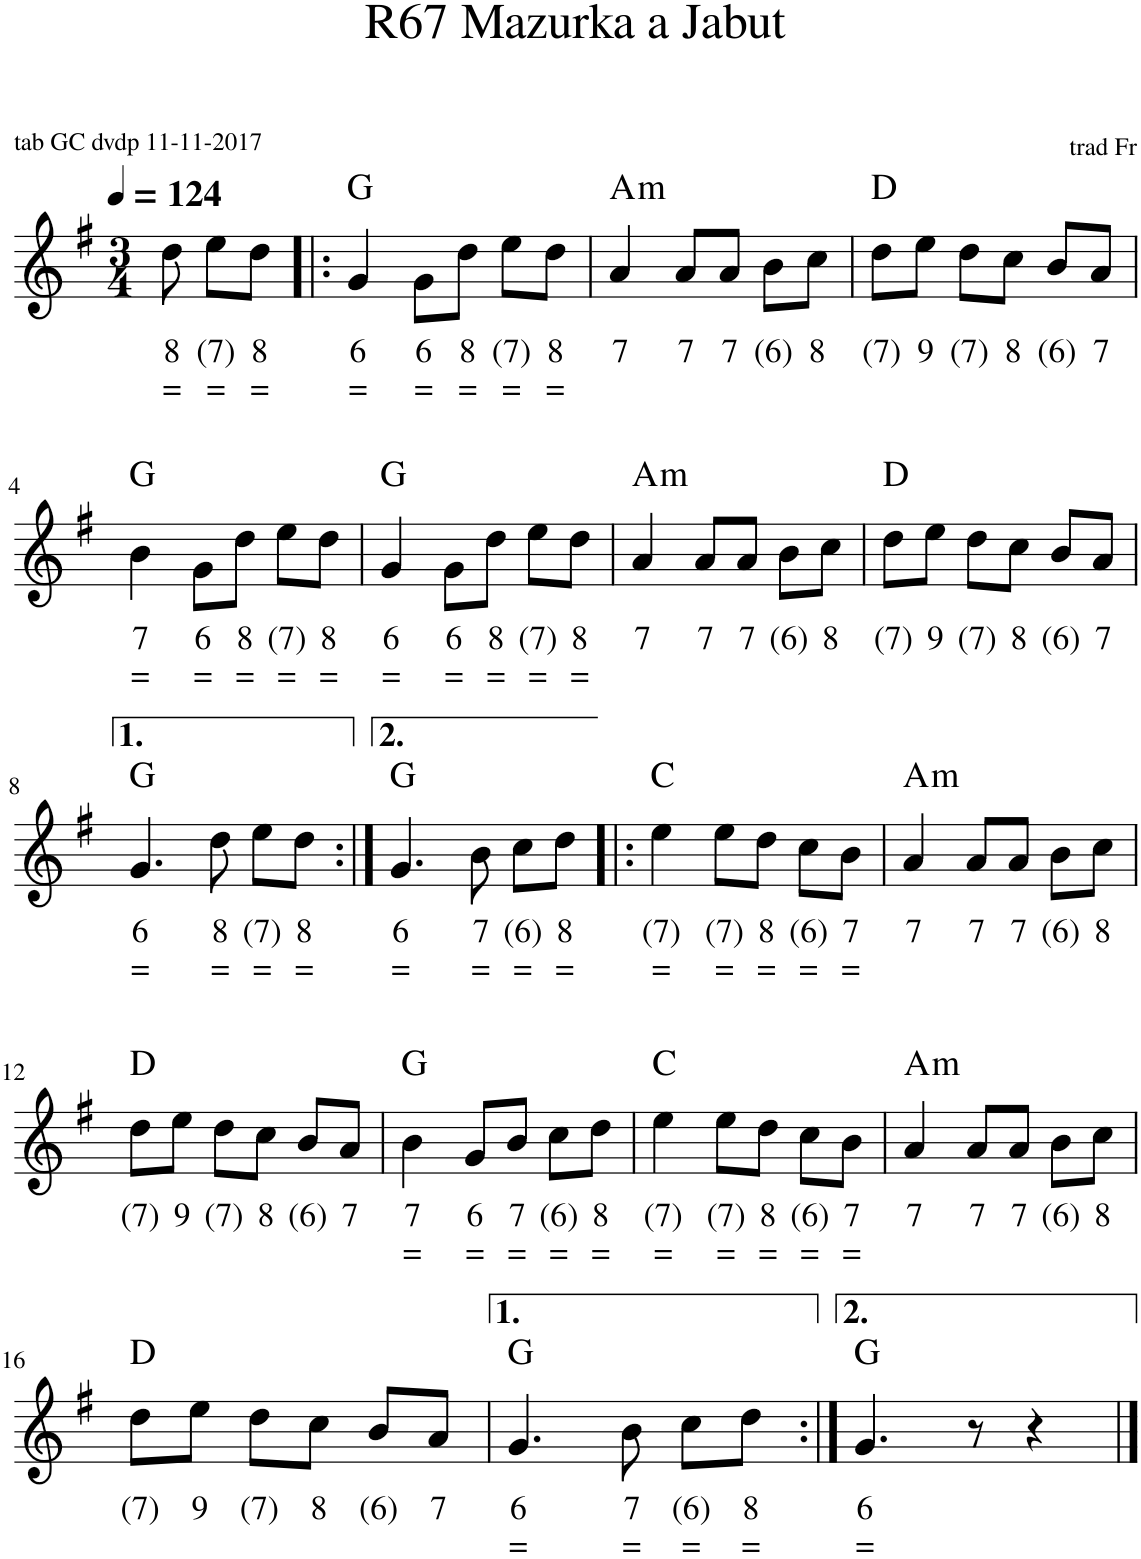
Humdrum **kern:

**kern	**text	**text	**harte
*part1	*part1	*part1	*part1
*staff1	*staff1	*staff1	*
*I"Stem	*	*	*
*I'Stm.	*	*	*
*clefG2	*	*	*
*k[f#]	*	*	*
*M3/4	*	*	*
*MM124	*	*	*
=	=	=	=
!	!LO:LY:b	!LO:LY:b	!
8dd\	8	=	.
!	!LO:LY:b	!LO:LY:b	!
8ee\L	(7)	=	.
!	!LO:LY:b	!LO:LY:b	!
8dd\J	8	=	.
=1!|:	=1!|:	=1!|:	=1!|:
!	!LO:LY:b	!LO:LY:b	!
4g/	6	=	G:maj
!	!LO:LY:b	!LO:LY:b	!
8g\L	6	=	.
!	!LO:LY:b	!LO:LY:b	!
8dd\J	8	=	.
!	!LO:LY:b	!LO:LY:b	!
8ee\L	(7)	=	.
!	!LO:LY:b	!LO:LY:b	!
8dd\J	8	=	.
=2	=2	=2	=2
!	!LO:LY:b	!	!LO:H:kt=m
4a/	7	.	A:min
!	!LO:LY:b	!	!
8a/L	7	.	.
!	!LO:LY:b	!	!
8a/J	7	.	.
!	!LO:LY:b	!	!
8b\L	(6)	.	.
!	!LO:LY:b	!	!
8cc\J	8	.	.
=3	=3	=3	=3
!	!LO:LY:b	!	!
8dd\L	(7)	.	D:maj
!	!LO:LY:b	!	!
8ee\J	9	.	.
!	!LO:LY:b	!	!
8dd\L	(7)	.	.
!	!LO:LY:b	!	!
8cc\J	8	.	.
!	!LO:LY:b	!	!
8b/L	(6)	.	.
!	!LO:LY:b	!	!
8a/J	7	.	.
!!LO:LB:g=z
=4	=4	=4	=4
!	!LO:LY:b	!LO:LY:b	!
4b\	7	=	G:maj
!	!LO:LY:b	!LO:LY:b	!
8g\L	6	=	.
!	!LO:LY:b	!LO:LY:b	!
8dd\J	8	=	.
!	!LO:LY:b	!LO:LY:b	!
8ee\L	(7)	=	.
!	!LO:LY:b	!LO:LY:b	!
8dd\J	8	=	.
=5	=5	=5	=5
!	!LO:LY:b	!LO:LY:b	!
4g/	6	=	G:maj
!	!LO:LY:b	!LO:LY:b	!
8g\L	6	=	.
!	!LO:LY:b	!LO:LY:b	!
8dd\J	8	=	.
!	!LO:LY:b	!LO:LY:b	!
8ee\L	(7)	=	.
!	!LO:LY:b	!LO:LY:b	!
8dd\J	8	=	.
=6	=6	=6	=6
!	!LO:LY:b	!	!LO:H:kt=m
4a/	7	.	A:min
!	!LO:LY:b	!	!
8a/L	7	.	.
!	!LO:LY:b	!	!
8a/J	7	.	.
!	!LO:LY:b	!	!
8b\L	(6)	.	.
!	!LO:LY:b	!	!
8cc\J	8	.	.
=7	=7	=7	=7
!	!LO:LY:b	!	!
8dd\L	(7)	.	D:maj
!	!LO:LY:b	!	!
8ee\J	9	.	.
!	!LO:LY:b	!	!
8dd\L	(7)	.	.
!	!LO:LY:b	!	!
8cc\J	8	.	.
!	!LO:LY:b	!	!
8b/L	(6)	.	.
!	!LO:LY:b	!	!
8a/J	7	.	.
!!LO:LB:g=z
=8	=8	=8	=8
!	!LO:LY:b	!LO:LY:b	!
4.g/	6	=	G:maj
!	!LO:LY:b	!LO:LY:b	!
8dd\	8	=	.
!	!LO:LY:b	!LO:LY:b	!
8ee\L	(7)	=	.
!	!LO:LY:b	!LO:LY:b	!
8dd\J	8	=	.
=9:|!	=9:|!	=9:|!	=9:|!
!	!LO:LY:b	!LO:LY:b	!
4.g/	6	=	G:maj
!	!LO:LY:b	!LO:LY:b	!
8b\	7	=	.
!	!LO:LY:b	!LO:LY:b	!
8cc\L	(6)	=	.
!	!LO:LY:b	!LO:LY:b	!
8dd\J	8	=	.
=10!|:	=10!|:	=10!|:	=10!|:
!	!LO:LY:b	!LO:LY:b	!
4ee\	(7)	=	C:maj
!	!LO:LY:b	!LO:LY:b	!
8ee\L	(7)	=	.
!	!LO:LY:b	!LO:LY:b	!
8dd\J	8	=	.
!	!LO:LY:b	!LO:LY:b	!
8cc\L	(6)	=	.
!	!LO:LY:b	!LO:LY:b	!
8b\J	7	=	.
=11	=11	=11	=11
!	!LO:LY:b	!	!LO:H:kt=m
4a/	7	.	A:min
!	!LO:LY:b	!	!
8a/L	7	.	.
!	!LO:LY:b	!	!
8a/J	7	.	.
!	!LO:LY:b	!	!
8b\L	(6)	.	.
!	!LO:LY:b	!	!
8cc\J	8	.	.
!!LO:LB:g=z
=12	=12	=12	=12
!	!LO:LY:b	!	!
8dd\L	(7)	.	D:maj
!	!LO:LY:b	!	!
8ee\J	9	.	.
!	!LO:LY:b	!	!
8dd\L	(7)	.	.
!	!LO:LY:b	!	!
8cc\J	8	.	.
!	!LO:LY:b	!	!
8b/L	(6)	.	.
!	!LO:LY:b	!	!
8a/J	7	.	.
=13	=13	=13	=13
!	!LO:LY:b	!LO:LY:b	!
4b\	7	=	G:maj
!	!LO:LY:b	!LO:LY:b	!
8g/L	6	=	.
!	!LO:LY:b	!LO:LY:b	!
8b/J	7	=	.
!	!LO:LY:b	!LO:LY:b	!
8cc\L	(6)	=	.
!	!LO:LY:b	!LO:LY:b	!
8dd\J	8	=	.
=14	=14	=14	=14
!	!LO:LY:b	!LO:LY:b	!
4ee\	(7)	=	C:maj
!	!LO:LY:b	!LO:LY:b	!
8ee\L	(7)	=	.
!	!LO:LY:b	!LO:LY:b	!
8dd\J	8	=	.
!	!LO:LY:b	!LO:LY:b	!
8cc\L	(6)	=	.
!	!LO:LY:b	!LO:LY:b	!
8b\J	7	=	.
=15	=15	=15	=15
!	!LO:LY:b	!	!LO:H:kt=m
4a/	7	.	A:min
!	!LO:LY:b	!	!
8a/L	7	.	.
!	!LO:LY:b	!	!
8a/J	7	.	.
!	!LO:LY:b	!	!
8b\L	(6)	.	.
!	!LO:LY:b	!	!
8cc\J	8	.	.
!!LO:LB:g=z
=16	=16	=16	=16
!	!LO:LY:b	!	!
8dd\L	(7)	.	D:maj
!	!LO:LY:b	!	!
8ee\J	9	.	.
!	!LO:LY:b	!	!
8dd\L	(7)	.	.
!	!LO:LY:b	!	!
8cc\J	8	.	.
!	!LO:LY:b	!	!
8b/L	(6)	.	.
!	!LO:LY:b	!	!
8a/J	7	.	.
=17	=17	=17	=17
!	!LO:LY:b	!LO:LY:b	!
4.g/	6	=	G:maj
!	!LO:LY:b	!LO:LY:b	!
8b\	7	=	.
!	!LO:LY:b	!LO:LY:b	!
8cc\L	(6)	=	.
!	!LO:LY:b	!LO:LY:b	!
8dd\J	8	=	.
=18:|!	=18:|!	=18:|!	=18:|!
!	!LO:LY:b	!LO:LY:b	!
4.g/	6	=	G:maj
8r	.	.	.
4r	.	.	.
==	==	==	==
*-	*-	*-	*-
